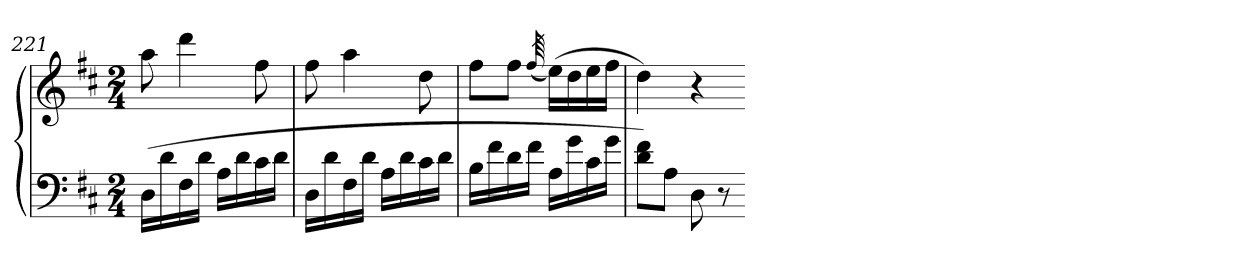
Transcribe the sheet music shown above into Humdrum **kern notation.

**kern	**kern
*part1	*part1
*staff2	*staff1
*clefF4	*clefG2
*k[f#c#]	*k[f#c#]
*M2/4	*M2/4
=221	=221
(16DLL	8aa
16d	.
16F#	4ddd
16dJJ	.
16ALL	.
16d	.
16c#	8ff#
16dJJ	.
=222	=222
16DLL	8ff#
16d	.
16F#	4aa
16dJJ	.
16ALL	.
16d	.
16c#	8dd
16dJJ	.
=223	=223
16BLL	8ff#L
16f#	.
16d	8ff#J
16f#JJ	.
.	(64qff#
16ALL	(16eeLL)
16g	16dd
16c#	16ee
16gJJ	16ff#JJ
=224	=224
8d 8f#L)	4dd)
8AJ	.
8D	4r
8r	.
=-	=-
*-	*-
